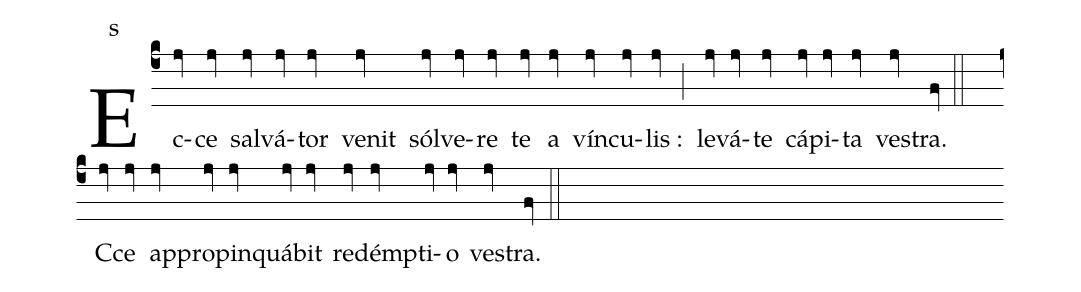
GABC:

annotation: s;
%%
(c4) Ec(jv)ce(jv) sal(jv)vá(jv)tor(jv) venit(jv) sól(jv)ve(jv)re(jv) te(jv) a(jv) vín(jv)cu(jv)lis :(jv) (;)
le(jv)vá(jv)te(jv) cá(jv)pi(jv)ta(jv) ves(jv)tra.(fv) (::)
(c4)
C(jv)ce(jv) ap(jv)pro(jv)pin(jv)quá(jv)bit(jv) re(jv)démp(jv)ti(jv)o(jv) ves(jv)tra.(fv) (::)
